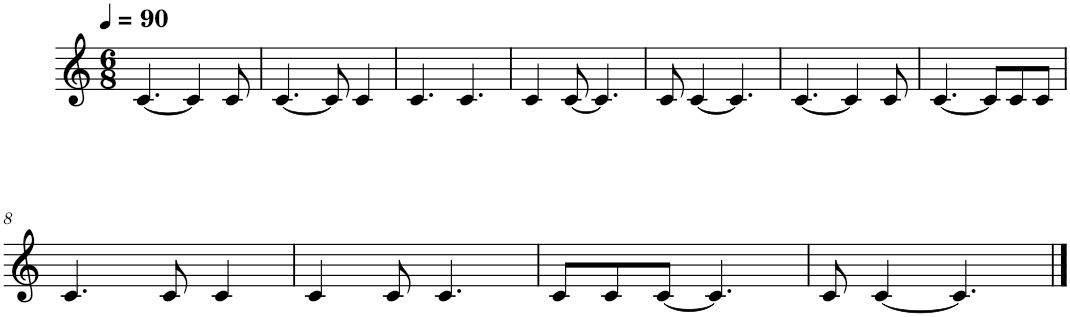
**kern
*part1
*staff1
*I"Piano
*I'Pno.
*clefG2
*k[]
*M6/8
*MM90
=1
[4.c/
4c/]
8c/
=2
[4.c/
8c/]
4c/
=3
4.c/
4.c/
=4
4c/
[8c/
4.c/]
=5
8c/
[4c/
4.c/]
=6
[4.c/
4c/]
8c/
=7
[4.c/
8c/L]
8c/
8c/J
!!LO:LB:g=z
=8
4.c/
8c/
4c/
=9
4c/
8c/
4.c/
=10
8c/L
8c/
[8c/J
4.c/]
=11
8c/
[4c/
4.c/]
==
*-
